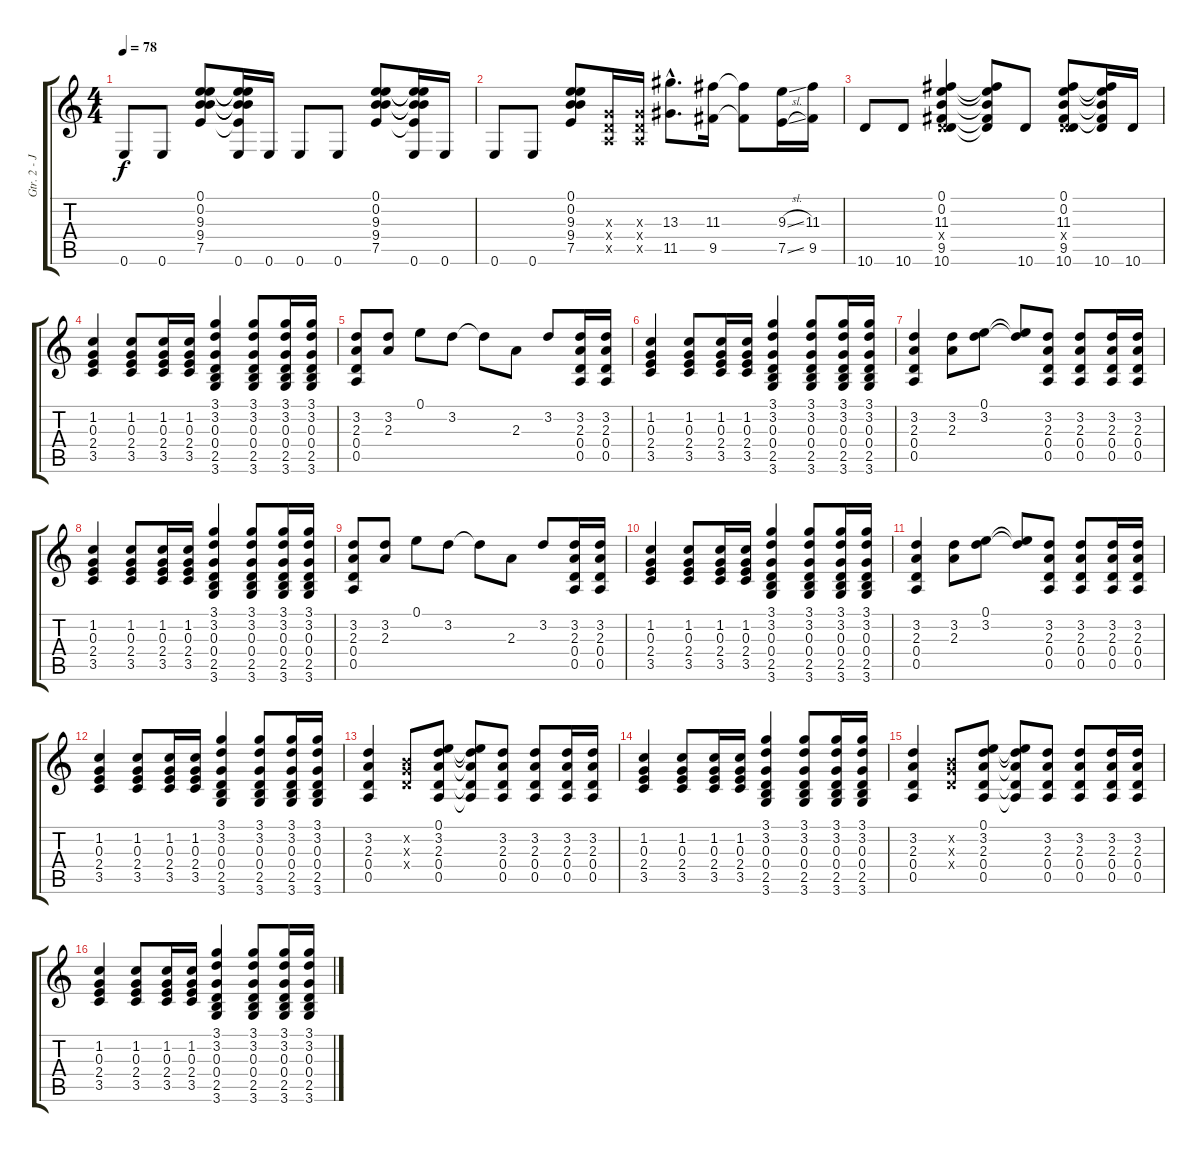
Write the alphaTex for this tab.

\track ("Gtr. 2 - James" "Gtr. 2 - J") {instrument electricguitarclean}
\staff {score tabs}
\tuning (E4 B3 G3 D3 A2 E2) {hide}
\ts (4 4)
\tempo 78
\clef g2
\ks c
0.6.8{dy f} 0.6.8 (0.1 0.2 9.3 9.4 7.5).8 (0.1{t} 0.2{t} 9.3{t} 9.4{t} 7.5{t} 0.6).16 0.6.16 0.6.8 0.6.8 (0.1 0.2 9.3 9.4 7.5).8 (0.1{t} 0.2{t} 9.3{t} 9.4{t} 7.5{t} 0.6).16 0.6.16 |
0.6.8 0.6.8 (0.1 0.2 9.3 9.4 7.5).8 (0.3{x} 0.4{x} 0.5{x}).16 (0.3{x} 0.4{x} 0.5{x}).16 (13.3{hac} 11.5{hac}).8{d} (11.3 9.5).16 (11.3{t} 9.5{t}).8 (9.3{sl} 7.5{sl}).16 (11.3 9.5).16 |
10.6.8 10.6.8 (0.1 0.2 11.3 0.4{x} 9.5 10.6).4 (0.1{t} 0.2{t} 11.3{t} 9.5{t} 10.6{t}).8 10.6.8 (0.1 0.2 11.3 0.4{x} 9.5 10.6).8 (0.1{t} 0.2{t} 11.3{t} 9.5{t} 10.6).16 10.6.16 |
(1.2 0.3 2.4 3.5).4{instrument distortionguitar} (1.2 0.3 2.4 3.5).8 (1.2 0.3 2.4 3.5).16 (1.2 0.3 2.4 3.5).16 (3.1 3.2 0.3 0.4 2.5 3.6).4 (3.1 3.2 0.3 0.4 2.5 3.6).8 (3.1 3.2 0.3 0.4 2.5 3.6).16 (3.1 3.2 0.3 0.4 2.5 3.6).16 |
(3.2 2.3 0.4 0.5).8 (3.2 2.3).8 0.1.8 3.2.8 3.2{t}.8 2.3.8 3.2.8 (3.2 2.3 0.4 0.5).16 (3.2 2.3 0.4 0.5).16 |
(1.2 0.3 2.4 3.5).4 (1.2 0.3 2.4 3.5).8 (1.2 0.3 2.4 3.5).16 (1.2 0.3 2.4 3.5).16 (3.1 3.2 0.3 0.4 2.5 3.6).4 (3.1 3.2 0.3 0.4 2.5 3.6).8 (3.1 3.2 0.3 0.4 2.5 3.6).16 (3.1 3.2 0.3 0.4 2.5 3.6).16 |
(3.2 2.3 0.4 0.5).4 (3.2 2.3).8 (0.1 3.2).8 (0.1{t} 3.2{t}).8 (3.2 2.3 0.4 0.5).8 (3.2 2.3 0.4 0.5).8 (3.2 2.3 0.4 0.5).16 (3.2 2.3 0.4 0.5).16 |
(1.2 0.3 2.4 3.5).4 (1.2 0.3 2.4 3.5).8 (1.2 0.3 2.4 3.5).16 (1.2 0.3 2.4 3.5).16 (3.1 3.2 0.3 0.4 2.5 3.6).4 (3.1 3.2 0.3 0.4 2.5 3.6).8 (3.1 3.2 0.3 0.4 2.5 3.6).16 (3.1 3.2 0.3 0.4 2.5 3.6).16 |
(3.2 2.3 0.4 0.5).8 (3.2 2.3).8 0.1.8 3.2.8 3.2{t}.8 2.3.8 3.2.8 (3.2 2.3 0.4 0.5).16 (3.2 2.3 0.4 0.5).16 |
(1.2 0.3 2.4 3.5).4 (1.2 0.3 2.4 3.5).8 (1.2 0.3 2.4 3.5).16 (1.2 0.3 2.4 3.5).16 (3.1 3.2 0.3 0.4 2.5 3.6).4 (3.1 3.2 0.3 0.4 2.5 3.6).8 (3.1 3.2 0.3 0.4 2.5 3.6).16 (3.1 3.2 0.3 0.4 2.5 3.6).16 |
(3.2 2.3 0.4 0.5).4 (3.2 2.3).8 (0.1 3.2).8 (0.1{t} 3.2{t}).8 (3.2 2.3 0.4 0.5).8 (3.2 2.3 0.4 0.5).8 (3.2 2.3 0.4 0.5).16 (3.2 2.3 0.4 0.5).16 |
(1.2 0.3 2.4 3.5).4 (1.2 0.3 2.4 3.5).8 (1.2 0.3 2.4 3.5).16 (1.2 0.3 2.4 3.5).16 (3.1 3.2 0.3 0.4 2.5 3.6).4 (3.1 3.2 0.3 0.4 2.5 3.6).8 (3.1 3.2 0.3 0.4 2.5 3.6).16 (3.1 3.2 0.3 0.4 2.5 3.6).16 |
(3.2 2.3 0.4 0.5).4 (0.2{x} 0.3{x} 0.4{x}).8 (0.1 3.2 2.3 0.4 0.5).8 (0.1{t} 3.2{t} 2.3{t} 0.4{t} 0.5{t}).8 (3.2 2.3 0.4 0.5).8 (3.2 2.3 0.4 0.5).8 (3.2 2.3 0.4 0.5).16 (3.2 2.3 0.4 0.5).16 |
(1.2 0.3 2.4 3.5).4 (1.2 0.3 2.4 3.5).8 (1.2 0.3 2.4 3.5).16 (1.2 0.3 2.4 3.5).16 (3.1 3.2 0.3 0.4 2.5 3.6).4 (3.1 3.2 0.3 0.4 2.5 3.6).8 (3.1 3.2 0.3 0.4 2.5 3.6).16 (3.1 3.2 0.3 0.4 2.5 3.6).16 |
(3.2 2.3 0.4 0.5).4 (0.2{x} 0.3{x} 0.4{x}).8 (0.1 3.2 2.3 0.4 0.5).8 (0.1{t} 3.2{t} 2.3{t} 0.4{t} 0.5{t}).8 (3.2 2.3 0.4 0.5).8 (3.2 2.3 0.4 0.5).8 (3.2 2.3 0.4 0.5).16 (3.2 2.3 0.4 0.5).16 |
(1.2 0.3 2.4 3.5).4 (1.2 0.3 2.4 3.5).8 (1.2 0.3 2.4 3.5).16 (1.2 0.3 2.4 3.5).16 (3.1 3.2 0.3 0.4 2.5 3.6).4 (3.1 3.2 0.3 0.4 2.5 3.6).8 (3.1 3.2 0.3 0.4 2.5 3.6).16 (3.1 3.2 0.3 0.4 2.5 3.6).16
